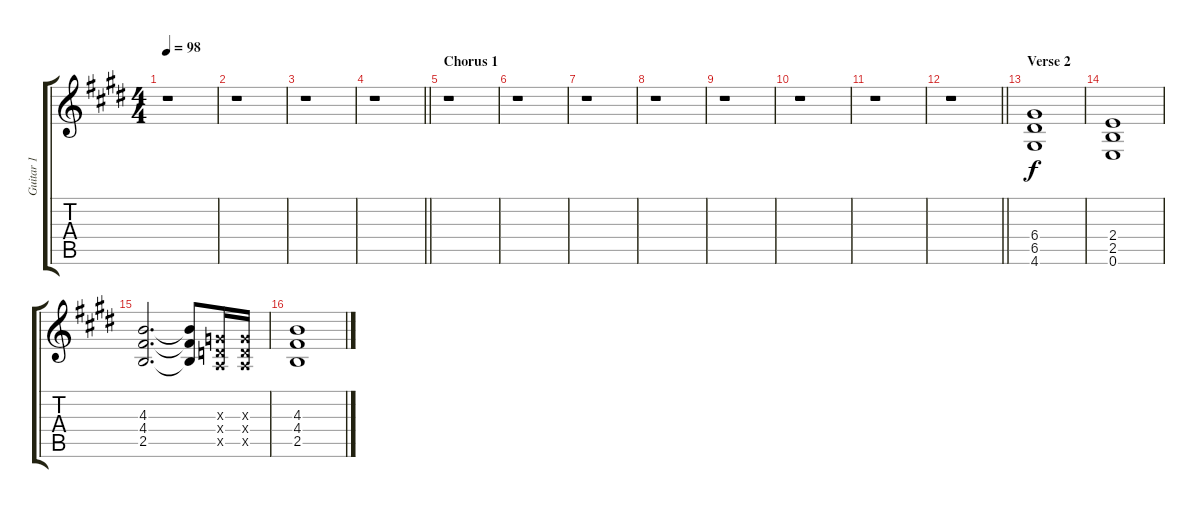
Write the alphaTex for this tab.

\track ("Guitar 1" "Guitar 1") {instrument overdrivenguitar}
\staff {score tabs}
\tuning (E4 B3 G3 D3 A2 E2) {hide}
\ts (4 4)
\tempo 98
\clef g2
\ks c#minor
r.1{dy f} |
r.1 |
r.1 |
\barLineRight lightlight
r.1 |
\section ("" "Chorus 1")
r.1 |
r.1 |
r.1 |
r.1 |
r.1 |
r.1 |
r.1 |
\barLineRight lightlight
r.1 |
\section ("" "Verse 2")
(6.4 6.5 4.6).1 |
(2.4 2.5 0.6).1 |
(4.3 4.4 2.5).2{d} (4.3{t} 4.4{t} 2.5{t}).8 (0.3{x} 0.4{x} 0.5{x}).16 (0.3{x} 0.4{x} 0.5{x}).16 |
(4.3 4.4 2.5).1
